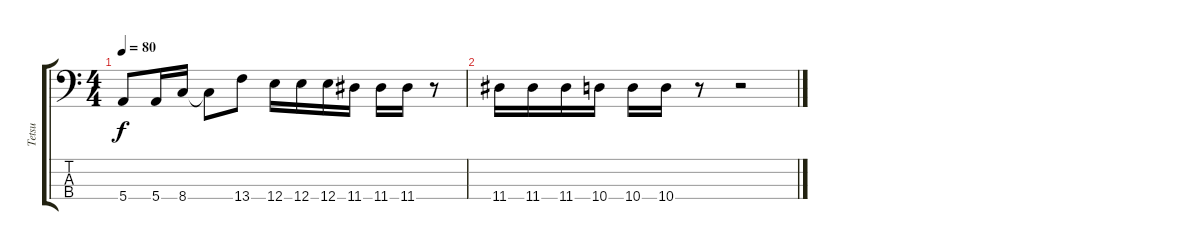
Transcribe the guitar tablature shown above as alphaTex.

\track ("Tetsu" "Tetsu") {instrument electricbasspick}
\staff {score tabs}
\tuning (G2 D2 A1 E1) {hide}
\ts (4 4)
\tempo 80
\clef f4
\ks c
5.4.8{dy f} 5.4.16 8.4.16 8.4{t}.8 13.4.8 12.4.16 12.4.16 12.4.16 11.4.16 11.4.16 11.4.16 r.8 |
11.4.16 11.4.16 11.4.16 10.4.16 10.4.16 10.4.16 r.8 r.2
